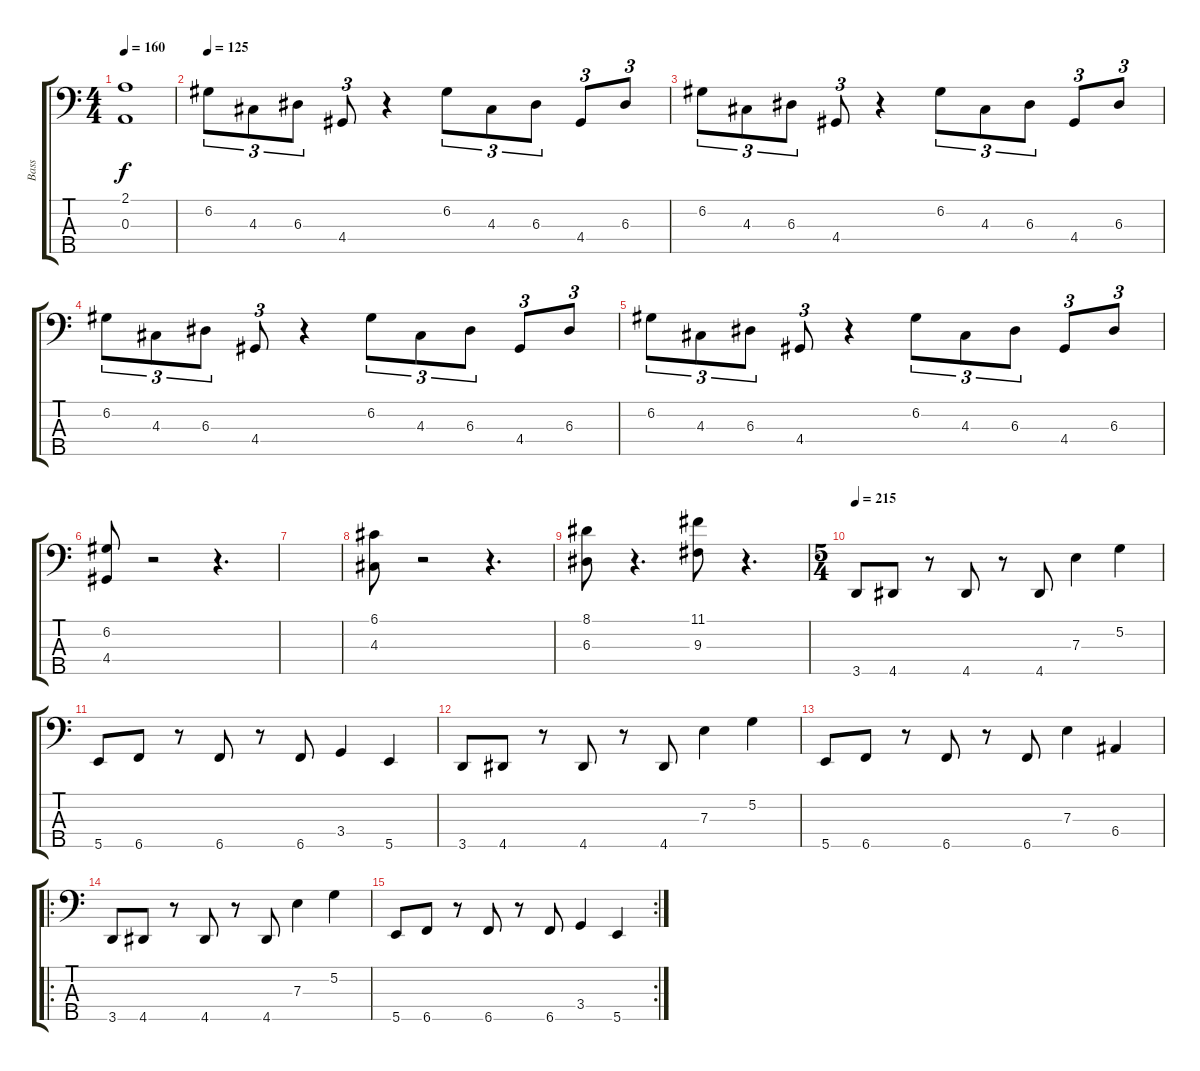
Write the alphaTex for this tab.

\track ("Bass" "Bass") {instrument fretlessbass}
\staff {score tabs}
\tuning (G2 D2 A1 E1 B0) {hide}
\ts (4 4)
\tempo 160
\clef f4
\ks c
(2.1{t} 0.3{t}).1{dy f} |
\tempo 125
6.2.8{tu (3 2)} 4.3.8{tu (3 2)} 6.3.8{tu (3 2)} 4.4.8{tu (3 2)} r.4 6.2.8{tu (3 2)} 4.3.8{tu (3 2)} 6.3.8{tu (3 2)} 4.4.8{tu (3 2)} 6.3.8{tu (3 2)} |
6.2.8{tu (3 2)} 4.3.8{tu (3 2)} 6.3.8{tu (3 2)} 4.4.8{tu (3 2)} r.4 6.2.8{tu (3 2)} 4.3.8{tu (3 2)} 6.3.8{tu (3 2)} 4.4.8{tu (3 2)} 6.3.8{tu (3 2)} |
6.2.8{tu (3 2)} 4.3.8{tu (3 2)} 6.3.8{tu (3 2)} 4.4.8{tu (3 2)} r.4 6.2.8{tu (3 2)} 4.3.8{tu (3 2)} 6.3.8{tu (3 2)} 4.4.8{tu (3 2)} 6.3.8{tu (3 2)} |
6.2.8{tu (3 2)} 4.3.8{tu (3 2)} 6.3.8{tu (3 2)} 4.4.8{tu (3 2)} r.4 6.2.8{tu (3 2)} 4.3.8{tu (3 2)} 6.3.8{tu (3 2)} 4.4.8{tu (3 2)} 6.3.8{tu (3 2)} |
(6.2 4.4).8 r.2 r.4{d} |
|
(6.1 4.3).8 r.2 r.4{d} |
(8.1 6.3).8 r.4{d} (11.1 9.3).8 r.4{d} |
\ts (5 4)
\tempo 215
3.5.8 4.5.8 r.8 4.5.8 r.8 4.5.8 7.3.4 5.2.4 |
5.5.8 6.5.8 r.8 6.5.8 r.8 6.5.8 3.4.4 5.5.4 |
3.5.8 4.5.8 r.8 4.5.8 r.8 4.5.8 7.3.4 5.2.4 |
5.5.8 6.5.8 r.8 6.5.8 r.8 6.5.8 7.3.4 6.4.4 |
\ro
3.5.8 4.5.8 r.8 4.5.8 r.8 4.5.8 7.3.4 5.2.4 |
\rc 2
5.5.8 6.5.8 r.8 6.5.8 r.8 6.5.8 3.4.4 5.5.4
